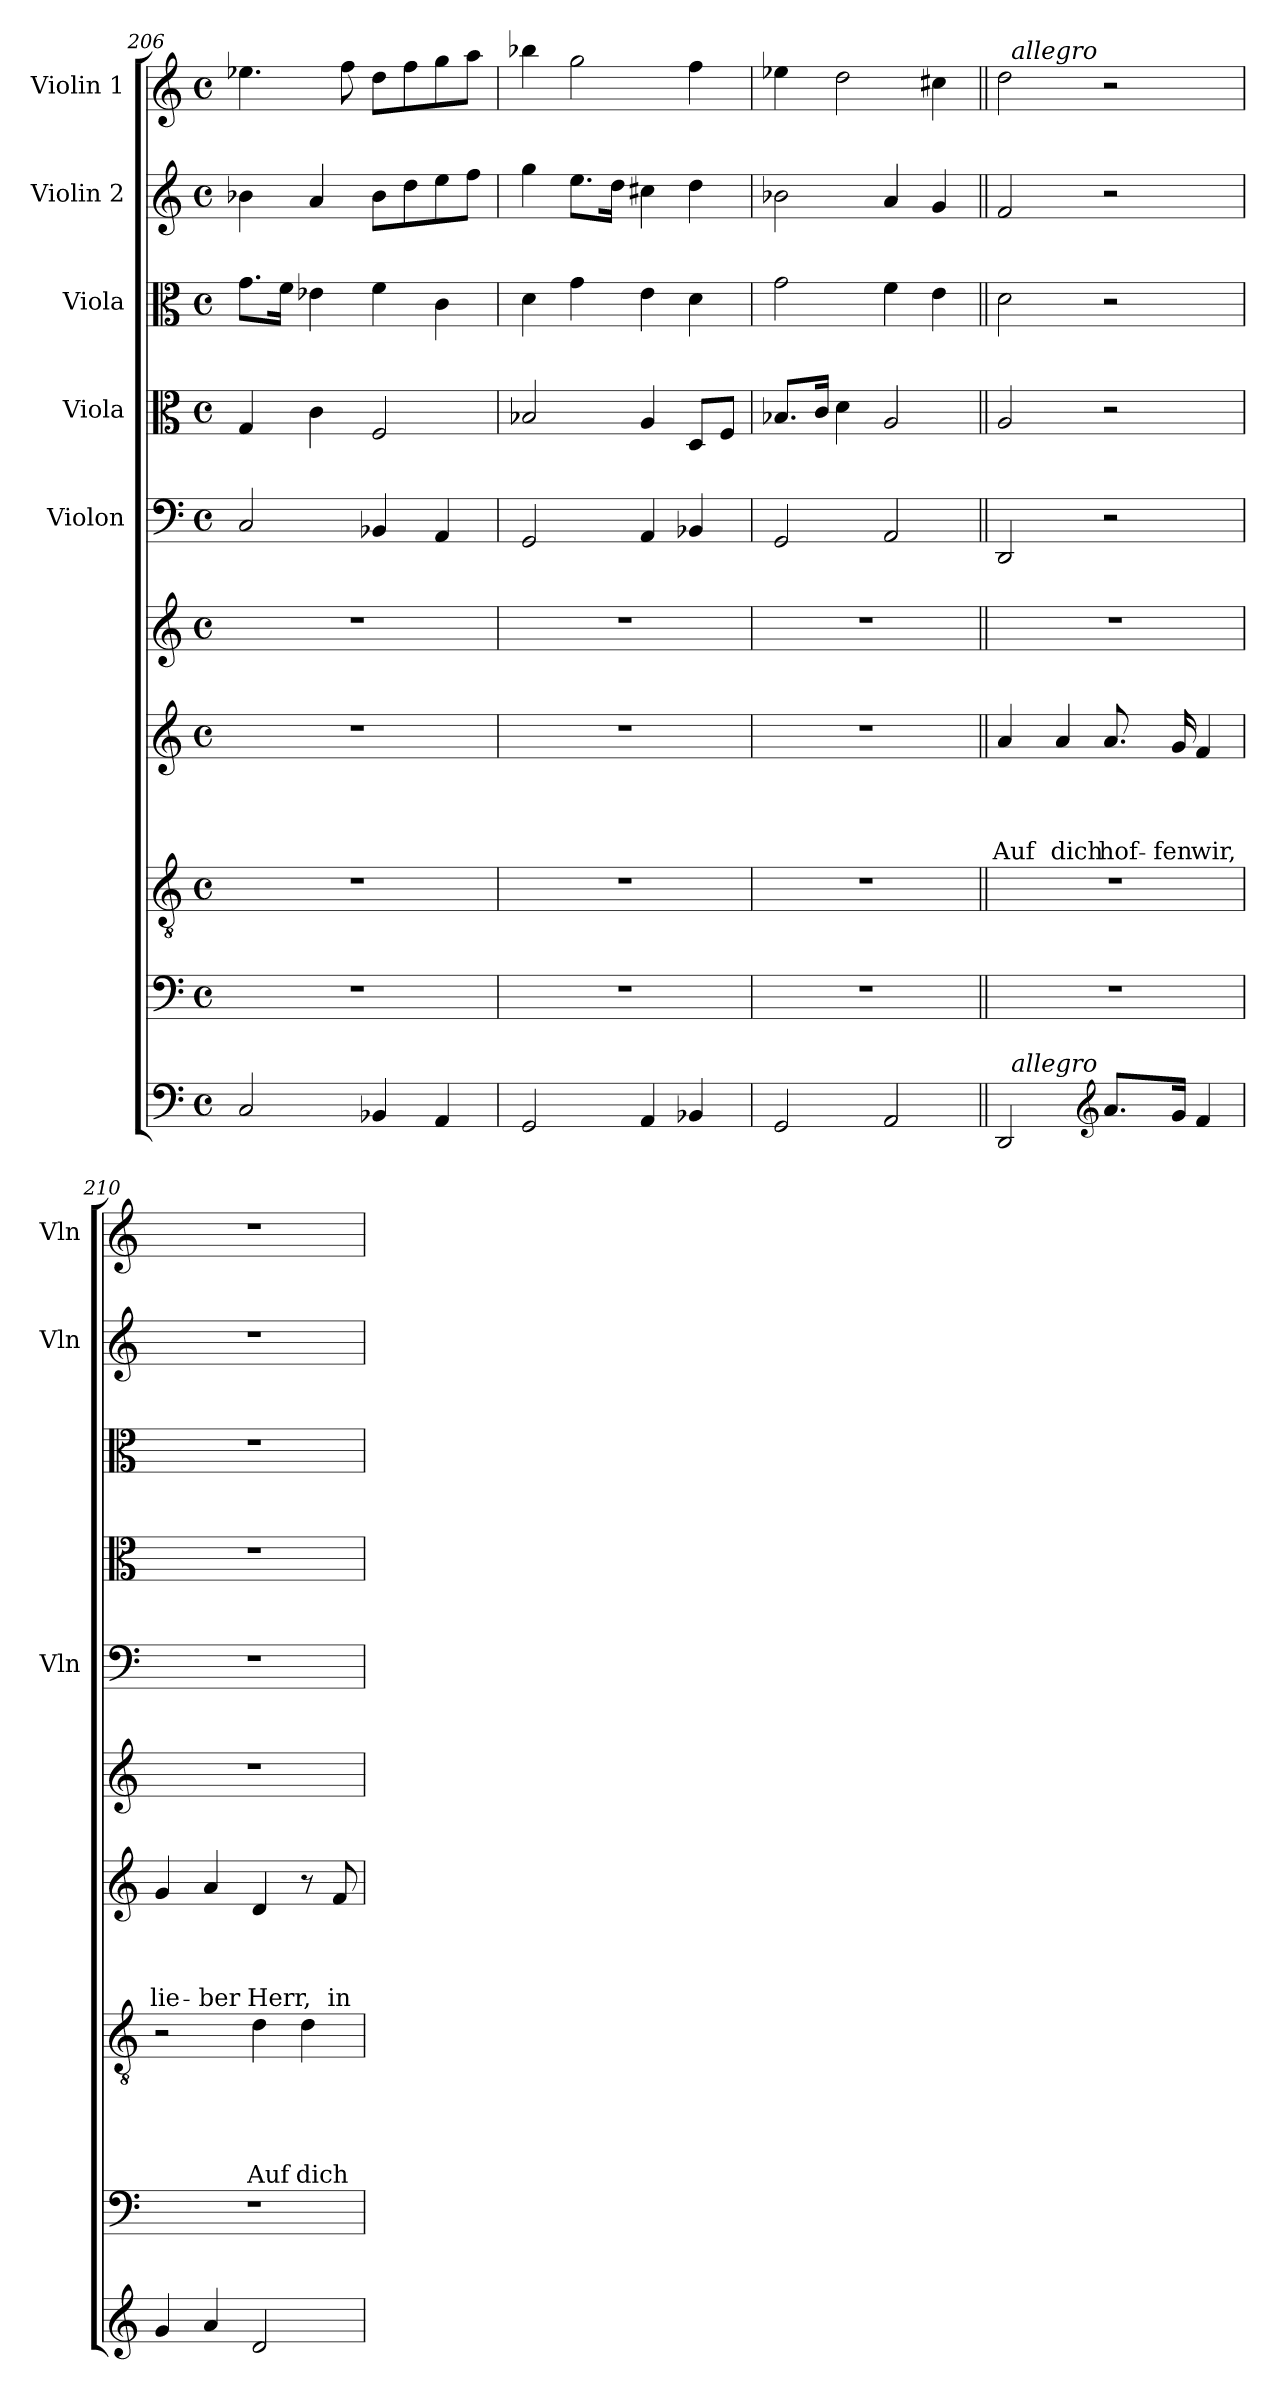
**kern	**kern	**kern	**text	**text	**text	**text	**text	**kern	**text	**text	**text	**text	**kern	**kern	**kern	**kern	**kern	**kern
*part10	*part9	*part8	*part8	*part8	*part8	*part8	*part8	*part7	*part7	*part7	*part7	*part7	*part6	*part5	*part4	*part3	*part2	*part1
*staff10	*staff9	*staff8	*staff8	*staff8	*staff8	*staff8	*staff8	*staff7	*staff7	*staff7	*staff7	*staff7	*staff6	*staff5	*staff4	*staff3	*staff2	*staff1
*	*	*	*	*	*	*	*	*	*	*	*	*	*	*I"Violon	*I"Viola	*I"Viola	*I"Violin 2	*I"Violin 1
*	*	*	*	*	*	*	*	*	*	*	*	*	*	*I'Vln	*	*	*I'Vln	*I'Vln
*clefF4	*clefF4	*clefGv2	*	*	*	*	*	*clefG2	*	*	*	*	*clefG2	*clefF4	*clefC3	*clefC3	*clefG2	*clefG2
*k[]	*k[]	*k[]	*	*	*	*	*	*k[]	*	*	*	*	*k[]	*k[]	*k[]	*k[]	*k[]	*k[]
*C:	*C:	*C:	*	*	*	*	*	*C:	*	*	*	*	*C:	*C:	*C:	*C:	*C:	*C:
*M4/4	*M4/4	*M4/4	*	*	*	*	*	*M4/4	*	*	*	*	*M4/4	*M4/4	*M4/4	*M4/4	*M4/4	*M4/4
*met(c)	*met(c)	*met(c)	*	*	*	*	*	*met(c)	*	*	*	*	*met(c)	*met(c)	*met(c)	*met(c)	*met(c)	*met(c)
=206	=206	=206	=206	=206	=206	=206	=206	=206	=206	=206	=206	=206	=206	=206	=206	=206	=206	=206
2C/	1r	1r	.	.	.	.	.	1r	.	.	.	.	1r	2C/	4G/	8.g\L	4b-X\	4.ee-X\
.	.	.	.	.	.	.	.	.	.	.	.	.	.	.	.	16f\Jk	.	.
.	.	.	.	.	.	.	.	.	.	.	.	.	.	.	4c\	4e-X\	4a/	.
.	.	.	.	.	.	.	.	.	.	.	.	.	.	.	.	.	.	8ff\
4BB-X/	.	.	.	.	.	.	.	.	.	.	.	.	.	4BB-X/	2F/	4f\	8b-\L	8dd\L
.	.	.	.	.	.	.	.	.	.	.	.	.	.	.	.	.	8dd\	8ff\
4AA/	.	.	.	.	.	.	.	.	.	.	.	.	.	4AA/	.	4c\	8ee\	8gg\
.	.	.	.	.	.	.	.	.	.	.	.	.	.	.	.	.	8ff\J	8aa\J
=207	=207	=207	=207	=207	=207	=207	=207	=207	=207	=207	=207	=207	=207	=207	=207	=207	=207	=207
2GG/	1r	1r	.	.	.	.	.	1r	.	.	.	.	1r	2GG/	2B-X/	4d\	4gg\	4bb-X\
.	.	.	.	.	.	.	.	.	.	.	.	.	.	.	.	4g\	8.ee\L	2gg\
.	.	.	.	.	.	.	.	.	.	.	.	.	.	.	.	.	16dd\Jk	.
4AA/	.	.	.	.	.	.	.	.	.	.	.	.	.	4AA/	4A/	4e\	4cc#X\	.
4BB-X/	.	.	.	.	.	.	.	.	.	.	.	.	.	4BB-X/	8D/L	4d\	4dd\	4ff\
.	.	.	.	.	.	.	.	.	.	.	.	.	.	.	8F/J	.	.	.
=208	=208	=208	=208	=208	=208	=208	=208	=208	=208	=208	=208	=208	=208	=208	=208	=208	=208	=208
2GG/	1r	1r	.	.	.	.	.	1r	.	.	.	.	1r	2GG/	8.B-X/L	2g\	2b-X\	4ee-X\
.	.	.	.	.	.	.	.	.	.	.	.	.	.	.	16c/Jk	.	.	.
.	.	.	.	.	.	.	.	.	.	.	.	.	.	.	4d\	.	.	2dd\
2AA/	.	.	.	.	.	.	.	.	.	.	.	.	.	2AA/	2A/	4f\	4a/	.
.	.	.	.	.	.	.	.	.	.	.	.	.	.	.	.	4e\	4g/	4cc#X\
=209||	=209||	=209||	=209||	=209||	=209||	=209||	=209||	=209||	=209||	=209||	=209||	=209||	=209||	=209||	=209||	=209||	=209||	=209||
!	!	!	!	!	!	!	!	!	!	!	!	!LO:LY:b	!	!	!	!	!	!
*^	*	*	*	*	*	*	*	*	*	*	*	*	*	*	*	*	*	*^
2DD/	32ryy	1r	1r	.	.	.	.	.	4a/	.	.	.	Auf	1r	2DD/	2A/	2d\	2f/	2dd\	32ryy
!	!	!	!	!	!	!	!	!	!	!	!	!	!	!	!	!	!	!	!	!LO:TX:a:i:t=allegro
!	!LO:TX:a:i:t=allegro	!	!	!	!	!	!	!	!	!	!	!	!	!	!	!	!	!	!	!
.	2ryy	.	.	.	.	.	.	.	.	.	.	.	.	.	.	.	.	.	.	2ryy
!	!	!	!	!	!	!	!	!	!	!	!	!	!LO:LY:b	!	!	!	!	!	!	!
.	.	.	.	.	.	.	.	.	4a/	.	.	.	dich	.	.	.	.	.	.	.
*clefG2	*	*	*	*	*	*	*	*	*	*	*	*	*	*	*	*	*	*	*	*
!	!	!	!	!	!	!	!	!	!	!	!	!	!LO:LY:b	!	!	!	!	!	!	!
8.a/L	.	.	.	.	.	.	.	.	8.a/	.	.	.	hof-	.	2r	2r	2r	2r	2r	.
.	4...ryy	.	.	.	.	.	.	.	.	.	.	.	.	.	.	.	.	.	.	4...ryy
!	!	!	!	!	!	!	!	!	!	!	!	!	!LO:LY:b:rj	!	!	!	!	!	!	!
16g/Jk	.	.	.	.	.	.	.	.	16g/	.	.	.	-fen	.	.	.	.	.	.	.
!	!	!	!	!	!	!	!	!	!	!	!	!	!LO:LY:b	!	!	!	!	!	!	!
4f/	.	.	.	.	.	.	.	.	4f/	.	.	.	wir,	.	.	.	.	.	.	.
=210	=210	=210	=210	=210	=210	=210	=210	=210	=210	=210	=210	=210	=210	=210	=210	=210	=210	=210	=210	=210
!	!	!	!	!	!	!	!	!	!	!	!	!	!LO:LY:b	!	!	!	!	!	!	!
*v	*v	*	*	*	*	*	*	*	*	*	*	*	*	*	*	*	*	*	*v	*v
4g/	1r	2r	.	.	.	.	.	4g/	.	.	.	lie-	1r	1r	1r	1r	1r	1r
!	!	!	!	!	!	!	!	!	!	!	!	!LO:LY:b:rj	!	!	!	!	!	!
4a/	.	.	.	.	.	.	.	4a/	.	.	.	-ber	.	.	.	.	.	.
!	!	!	!	!	!	!	!LO:LY:b	!	!	!	!	!LO:LY:b	!	!	!	!	!	!
2d/	.	4d\	.	.	.	.	Auf	4d/	.	.	.	Herr,	.	.	.	.	.	.
!	!	!	!	!	!	!	!LO:LY:b	!	!	!	!	!	!	!	!	!	!	!
.	.	4d\	.	.	.	.	dich	8r	.	.	.	.	.	.	.	.	.	.
!	!	!	!	!	!	!	!	!	!	!	!	!LO:LY:b	!	!	!	!	!	!
.	.	.	.	.	.	.	.	8f/	.	.	.	in	.	.	.	.	.	.
=	=	=	=	=	=	=	=	=	=	=	=	=	=	=	=	=	=	=
*-	*-	*-	*-	*-	*-	*-	*-	*-	*-	*-	*-	*-	*-	*-	*-	*-	*-	*-
